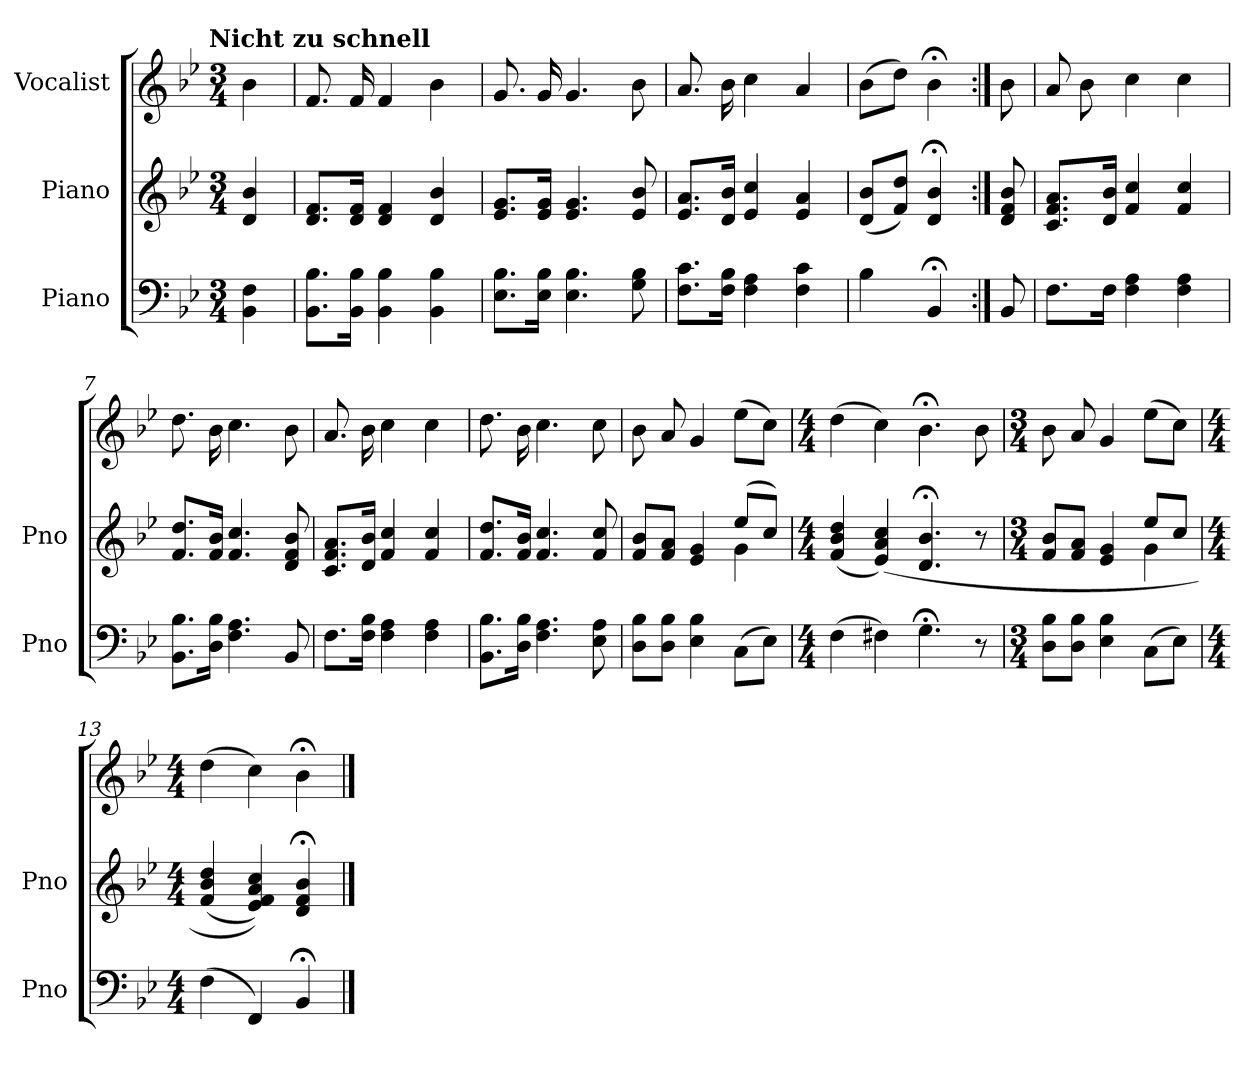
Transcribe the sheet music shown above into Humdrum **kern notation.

**kern	**kern	**kern
*part3	*part2	*part1
*staff3	*staff2	*staff1
*I"Piano	*I"Piano	*I"Vocalist
*I'Pno	*I'Pno	*
*clefF4	*clefG2	*clefG2
*k[b-e-]	*k[b-e-]	*k[b-e-]
*B-:	*B-:	*B-:
!!LO:TX:omd:t=Nicht zu schnell
*M3/4	*M3/4	*M3/4
*MM72	*MM72	*MM72
=	=	=
4BB- 4F	4d 4b-	4b-
=1	=1	=1
8.BB- 8.B-L	8.d 8.fL	8.f
16BB- 16B-Jk	16d 16fJk	16f
4BB- 4B-	4d 4f	4f
4BB- 4B-	4d 4b-	4b-
=2	=2	=2
8.E- 8.B-L	8.e- 8.gL	8.g
16E- 16B-Jk	16e- 16gJk	16g
4.E- 4.B-	4.e- 4.g	4.g
8G 8B-	8e- 8b-	8b-
=3	=3	=3
8.F 8.cL	8.e- 8.aL	8.a
16F 16B-Jk	16d 16b-Jk	16b-
4F 4A	4e- 4cc	4cc
4F 4c	4e- 4a	4a
=4	=4	=4
4B-	(8d 8b-L	(8b-L
.	8f 8ddJ)	8ddJ)
4BB-;<	4d;< 4b-;<	4b-;<
=5:|!	=5:|!	=5:|!
8BB-	8d 8f 8b-	8b-
=6	=6	=6
8.FL	8.c 8.f 8.aL	8a
.	.	8b-
16FJk	16d 16b-Jk	.
4F 4A	4f 4cc	4cc
4F 4A	4f 4cc	4cc
=7	=7	=7
8.BB- 8.B-L	8.f 8.ddL	8.dd
16D 16B-Jk	16f 16b-Jk	16b-
4.F 4.A	4.f 4.cc	4.cc
8BB-	8d 8f 8b-	8b-
=8	=8	=8
8.FL	8.c 8.f 8.aL	8.a
16F 16B-Jk	16d 16b-Jk	16b-
4F 4A	4f 4cc	4cc
4F 4A	4f 4cc	4cc
=9	=9	=9
8.BB- 8.B-L	8.f 8.ddL	8.dd
16D 16B-Jk	16f 16b-Jk	16b-
4.F 4.A	4.f 4.cc	4.cc
8E- 8A	8f 8cc	8cc
=10	=10	=10
*	*^	*
8D 8B-L	8f 8b-L	2ryy	8b-
8D 8B-J	8f 8aJ	.	8a
4E- 4B-	4e- 4g	.	4g
(8CL	(8ee-L	4g	(8ee-L
8E-J)	8ccJ)	.	8ccJ)
*	*v	*v	*
=11	=11	=11
*M4/4	*M4/4	*M4/4
(4F	(4f 4b- 4dd	(4dd
4F#X)	(4e- 4a 4cc)	4cc)
4.G;<	4.d;< 4.b-;<	4.b-;<
8r	8r	8b-
=12	=12	=12
*M3/4	*M3/4	*M3/4
*	*^	*
8D 8B-L	8f 8b-L	2ryy	8b-
8D 8B-J	8f 8aJ	.	8a
4E- 4B-	4e- 4g	.	4g
(8CL	8ee-L	4g	(8ee-L
8E-J)	8ccJ	.	8ccJ)
*	*v	*v	*
=13	=13	=13
*M4/4	*M4/4	*M4/4
(4F	(4f 4b- 4dd	(4dd
4FF)	4e- 4f 4a 4cc))	4cc)
4BB-;<	4d;< 4f;< 4b-;<	4b-;<
==	==	==
*-	*-	*-
